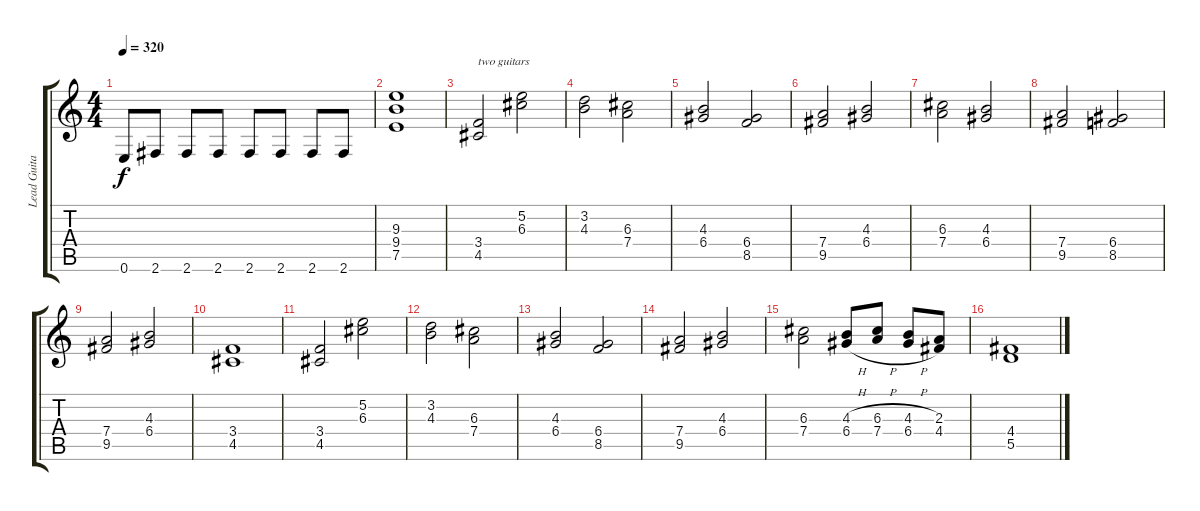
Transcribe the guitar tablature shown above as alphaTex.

\track ("Lead Guitar" "Lead Guita") {instrument distortionguitar}
\staff {score tabs}
\tuning (E4 B3 G3 D3 A2 E2) {hide}
\ts (4 4)
\tempo 320
\clef g2
\ks c
0.6.8{dy f} 2.6.8 2.6.8 2.6.8 2.6.8 2.6.8 2.6.8 2.6.8 |
(9.3 9.4 7.5).1 |
(3.4 4.5).2{txt "two guitars"} (5.2 6.3).2 |
(3.2 4.3).2 (6.3 7.4).2 |
(4.3 6.4).2 (6.4 8.5).2 |
(7.4 9.5).2 (4.3 6.4).2 |
(6.3 7.4).2 (4.3 6.4).2 |
(7.4 9.5).2 (6.4 8.5).2 |
(7.4 9.5).2 (4.3 6.4).2 |
(3.4 4.5).1 |
(3.4 4.5).2 (5.2 6.3).2 |
(3.2 4.3).2 (6.3 7.4).2 |
(4.3 6.4).2 (6.4 8.5).2 |
(7.4 9.5).2 (4.3 6.4).2 |
(6.3 7.4).2 (4.3{h} 6.4{h}).8 (6.3{h} 7.4{h}).8 (4.3{h} 6.4{h}).8 (2.3 4.4).8 |
(4.4 5.5).1
